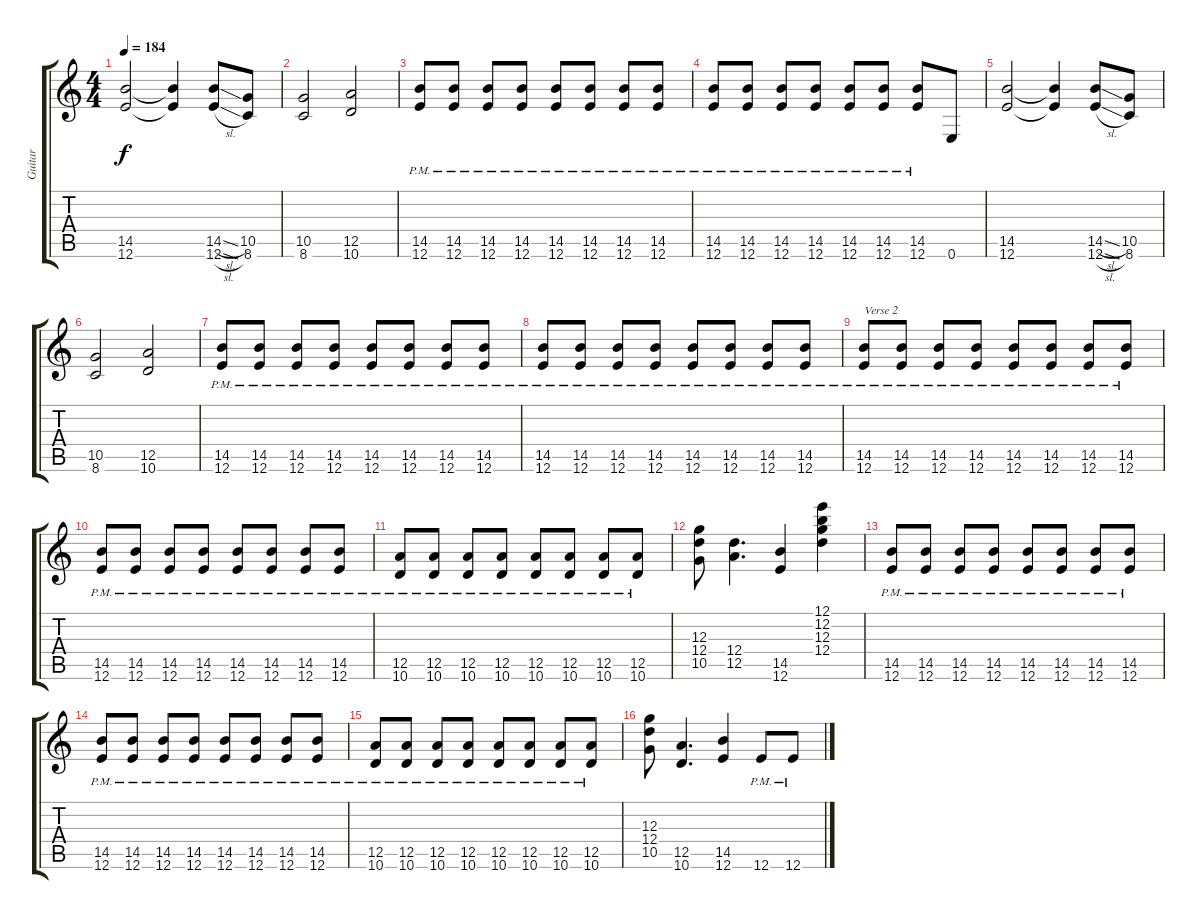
\track ("Guitar" "Guitar") {instrument distortionguitar}
\staff {score tabs}
\tuning (E4 B3 G3 D3 A2 E2) {hide}
\ts (4 4)
\tempo 184
\clef g2
\ks c
(14.5 12.6).2{dy f} (14.5{t} 12.6{t}).4 (14.5{sl} 12.6{sl}).8 (10.5 8.6).8 |
(10.5 8.6).2 (12.5 10.6).2 |
(14.5{pm} 12.6).8 (14.5{pm} 12.6).8 (14.5{pm} 12.6).8 (14.5{pm} 12.6).8 (14.5{pm} 12.6).8 (14.5{pm} 12.6).8 (14.5{pm} 12.6).8 (14.5{pm} 12.6).8 |
(14.5{pm} 12.6).8 (14.5{pm} 12.6).8 (14.5{pm} 12.6).8 (14.5{pm} 12.6).8 (14.5{pm} 12.6).8 (14.5{pm} 12.6).8 (14.5{pm} 12.6).8 0.6.8 |
(14.5 12.6).2 (14.5{t} 12.6{t}).4 (14.5{sl} 12.6{sl}).8 (10.5 8.6).8 |
(10.5 8.6).2 (12.5 10.6).2 |
(14.5{pm} 12.6).8 (14.5{pm} 12.6).8 (14.5{pm} 12.6).8 (14.5{pm} 12.6).8 (14.5{pm} 12.6).8 (14.5{pm} 12.6).8 (14.5{pm} 12.6).8 (14.5{pm} 12.6).8 |
(14.5{pm} 12.6).8 (14.5{pm} 12.6).8 (14.5{pm} 12.6).8 (14.5{pm} 12.6).8 (14.5{pm} 12.6).8 (14.5{pm} 12.6).8 (14.5{pm} 12.6).8 (14.5{pm} 12.6).8 |
(14.5{pm} 12.6).8{txt "Verse 2"} (14.5{pm} 12.6).8 (14.5{pm} 12.6).8 (14.5{pm} 12.6).8 (14.5{pm} 12.6).8 (14.5{pm} 12.6).8 (14.5{pm} 12.6).8 (14.5{pm} 12.6).8 |
(14.5{pm} 12.6).8 (14.5{pm} 12.6).8 (14.5{pm} 12.6).8 (14.5{pm} 12.6).8 (14.5{pm} 12.6).8 (14.5{pm} 12.6).8 (14.5{pm} 12.6).8 (14.5{pm} 12.6).8 |
(12.5{pm} 10.6).8 (12.5{pm} 10.6).8 (12.5{pm} 10.6).8 (12.5{pm} 10.6).8 (12.5{pm} 10.6).8 (12.5{pm} 10.6).8 (12.5{pm} 10.6).8 (12.5{pm} 10.6).8 |
(12.3 12.4 10.5).8 (12.4 12.5).4{d} (14.5 12.6).4 (12.1 12.2 12.3 12.4).4 |
(14.5{pm} 12.6).8 (14.5{pm} 12.6).8 (14.5{pm} 12.6).8 (14.5{pm} 12.6).8 (14.5{pm} 12.6).8 (14.5{pm} 12.6).8 (14.5{pm} 12.6).8 (14.5{pm} 12.6).8 |
(14.5{pm} 12.6).8 (14.5{pm} 12.6).8 (14.5{pm} 12.6).8 (14.5{pm} 12.6).8 (14.5{pm} 12.6).8 (14.5{pm} 12.6).8 (14.5{pm} 12.6).8 (14.5{pm} 12.6).8 |
(12.5{pm} 10.6).8 (12.5{pm} 10.6).8 (12.5{pm} 10.6).8 (12.5{pm} 10.6).8 (12.5{pm} 10.6).8 (12.5{pm} 10.6).8 (12.5{pm} 10.6).8 (12.5{pm} 10.6).8 |
(12.3 12.4 10.5).8 (12.5 10.6).4{d} (14.5 12.6).4 12.6{pm}.8 12.6{pm}.8
